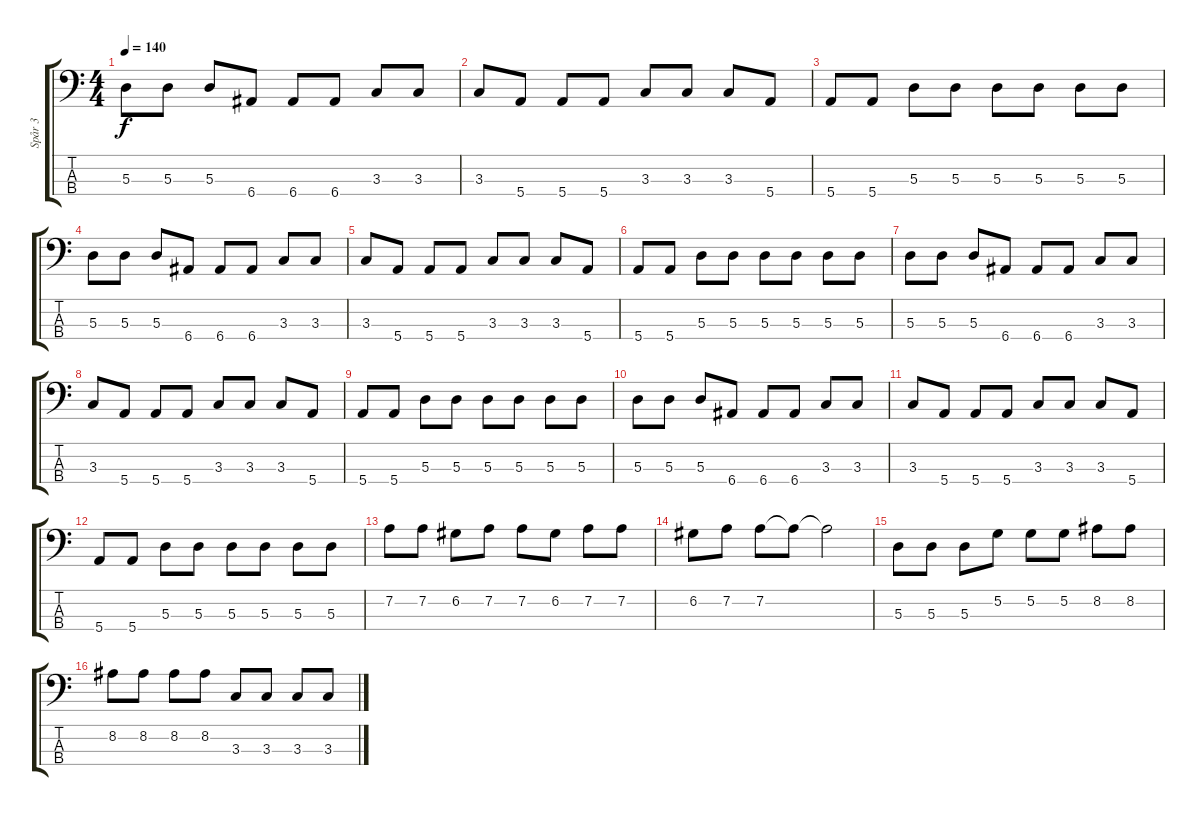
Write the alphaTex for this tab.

\track ("Spår 3" "Spår 3") {instrument electricbassfinger}
\staff {score tabs}
\tuning (G2 D2 A1 E1) {hide}
\ts (4 4)
\tempo 140
\clef f4
\ks c
5.3.8{dy f} 5.3.8 5.3.8 6.4.8 6.4.8 6.4.8 3.3.8 3.3.8 |
3.3.8 5.4.8 5.4.8 5.4.8 3.3.8 3.3.8 3.3.8 5.4.8 |
5.4.8 5.4.8 5.3.8 5.3.8 5.3.8 5.3.8 5.3.8 5.3.8 |
5.3.8 5.3.8 5.3.8 6.4.8 6.4.8 6.4.8 3.3.8 3.3.8 |
3.3.8 5.4.8 5.4.8 5.4.8 3.3.8 3.3.8 3.3.8 5.4.8 |
5.4.8 5.4.8 5.3.8 5.3.8 5.3.8 5.3.8 5.3.8 5.3.8 |
5.3.8 5.3.8 5.3.8 6.4.8 6.4.8 6.4.8 3.3.8 3.3.8 |
3.3.8 5.4.8 5.4.8 5.4.8 3.3.8 3.3.8 3.3.8 5.4.8 |
5.4.8 5.4.8 5.3.8 5.3.8 5.3.8 5.3.8 5.3.8 5.3.8 |
5.3.8 5.3.8 5.3.8 6.4.8 6.4.8 6.4.8 3.3.8 3.3.8 |
3.3.8 5.4.8 5.4.8 5.4.8 3.3.8 3.3.8 3.3.8 5.4.8 |
5.4.8 5.4.8 5.3.8 5.3.8 5.3.8 5.3.8 5.3.8 5.3.8 |
7.2.8 7.2.8 6.2.8 7.2.8 7.2.8 6.2.8 7.2.8 7.2.8 |
6.2.8 7.2.8 7.2.8 7.2{t}.8 7.2{t}.2 |
5.3.8 5.3.8 5.3.8 5.2.8 5.2.8 5.2.8 8.2.8 8.2.8 |
8.2.8 8.2.8 8.2.8 8.2.8 3.3.8 3.3.8 3.3.8 3.3.8
